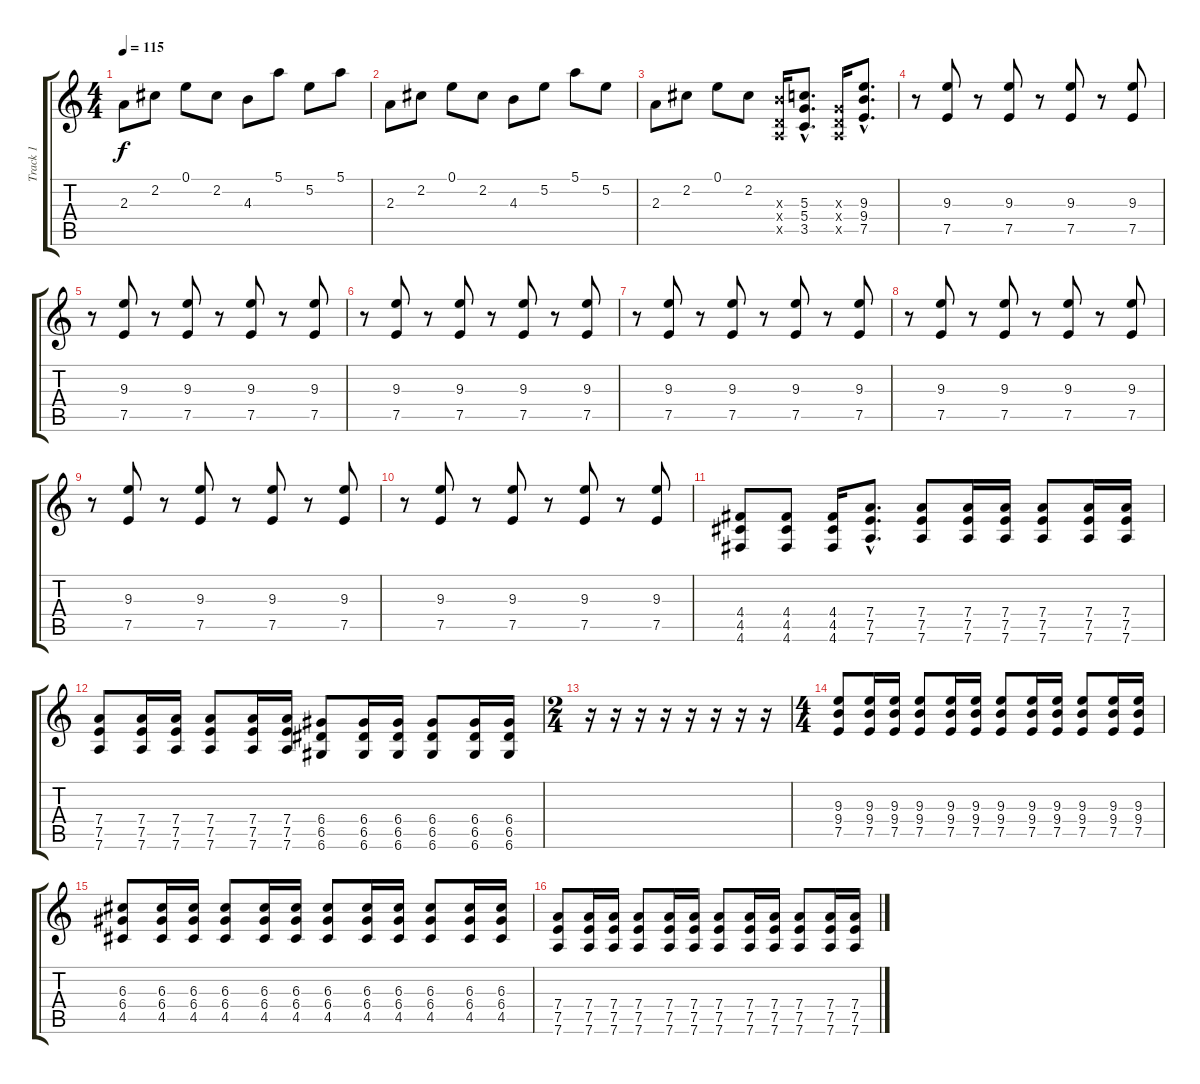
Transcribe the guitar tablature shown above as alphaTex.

\track ("Track 1" "Track 1") {instrument distortionguitar}
\staff {score tabs}
\tuning (E4 B3 G3 D3 A2 D2) {hide}
\ts (4 4)
\tempo 115
\clef g2
\ks c
2.3.8{dy f} 2.2.8 0.1.8 2.2.8 4.3.8 5.1.8 5.2.8 5.1.8 |
2.3.8 2.2.8 0.1.8 2.2.8 4.3.8 5.2.8 5.1.8 5.2.8 |
2.3.8 2.2.8 0.1.8 2.2.8 (4.3{x} 0.4{x} 0.5{x}).16{instrument overdrivenguitar} (5.3{hac} 5.4{hac} 3.5{hac}).8{d} (0.3{x} 0.4{x} 0.5{x}).16 (9.3{hac} 9.4{hac} 7.5{hac}).8{d} |
r.8{instrument electricguitarclean} (9.3 7.5).8 r.8 (9.3 7.5).8 r.8 (9.3 7.5).8 r.8 (9.3 7.5).8 |
r.8{instrument electricguitarclean} (9.3 7.5).8 r.8 (9.3 7.5).8 r.8 (9.3 7.5).8 r.8 (9.3 7.5).8 |
r.8{instrument electricguitarclean} (9.3 7.5).8 r.8 (9.3 7.5).8 r.8 (9.3 7.5).8 r.8 (9.3 7.5).8 |
r.8{instrument electricguitarclean} (9.3 7.5).8 r.8 (9.3 7.5).8 r.8 (9.3 7.5).8 r.8 (9.3 7.5).8 |
r.8{instrument electricguitarclean} (9.3 7.5).8 r.8 (9.3 7.5).8 r.8 (9.3 7.5).8 r.8 (9.3 7.5).8 |
r.8{instrument electricguitarclean} (9.3 7.5).8 r.8 (9.3 7.5).8 r.8 (9.3 7.5).8 r.8 (9.3 7.5).8 |
r.8{instrument electricguitarclean} (9.3 7.5).8 r.8 (9.3 7.5).8 r.8 (9.3 7.5).8 r.8 (9.3 7.5).8 |
(4.4 4.5 4.6).8{instrument distortionguitar} (4.4 4.5 4.6).8 (4.4 4.5 4.6).16 (7.4{hac} 7.5{hac} 7.6{hac}).8{d} (7.4 7.5 7.6).8 (7.4 7.5 7.6).16 (7.4 7.5 7.6).16 (7.4 7.5 7.6).8 (7.4 7.5 7.6).16 (7.4 7.5 7.6).16 |
(7.4 7.5 7.6).8 (7.4 7.5 7.6).16 (7.4 7.5 7.6).16 (7.4 7.5 7.6).8 (7.4 7.5 7.6).16 (7.4 7.5 7.6).16 (6.4 6.5 6.6).8 (6.4 6.5 6.6).16 (6.4 6.5 6.6).16 (6.4 6.5 6.6).8 (6.4 6.5 6.6).16 (6.4 6.5 6.6).16 |
\ts (2 4)
r.16 r.16 r.16 r.16 r.16 r.16 r.16 r.16 |
\ts (4 4)
(9.3 9.4 7.5).8 (9.3 9.4 7.5).16 (9.3 9.4 7.5).16 (9.3 9.4 7.5).8 (9.3 9.4 7.5).16 (9.3 9.4 7.5).16 (9.3 9.4 7.5).8 (9.3 9.4 7.5).16 (9.3 9.4 7.5).16 (9.3 9.4 7.5).8 (9.3 9.4 7.5).16 (9.3 9.4 7.5).16 |
(6.3 6.4 4.5).8 (6.3 6.4 4.5).16 (6.3 6.4 4.5).16 (6.3 6.4 4.5).8 (6.3 6.4 4.5).16 (6.3 6.4 4.5).16 (6.3 6.4 4.5).8 (6.3 6.4 4.5).16 (6.3 6.4 4.5).16 (6.3 6.4 4.5).8 (6.3 6.4 4.5).16 (6.3 6.4 4.5).16 |
(7.4 7.5 7.6).8 (7.4 7.5 7.6).16 (7.4 7.5 7.6).16 (7.4 7.5 7.6).8 (7.4 7.5 7.6).16 (7.4 7.5 7.6).16 (7.4 7.5 7.6).8 (7.4 7.5 7.6).16 (7.4 7.5 7.6).16 (7.4 7.5 7.6).8 (7.4 7.5 7.6).16 (7.4 7.5 7.6).16
